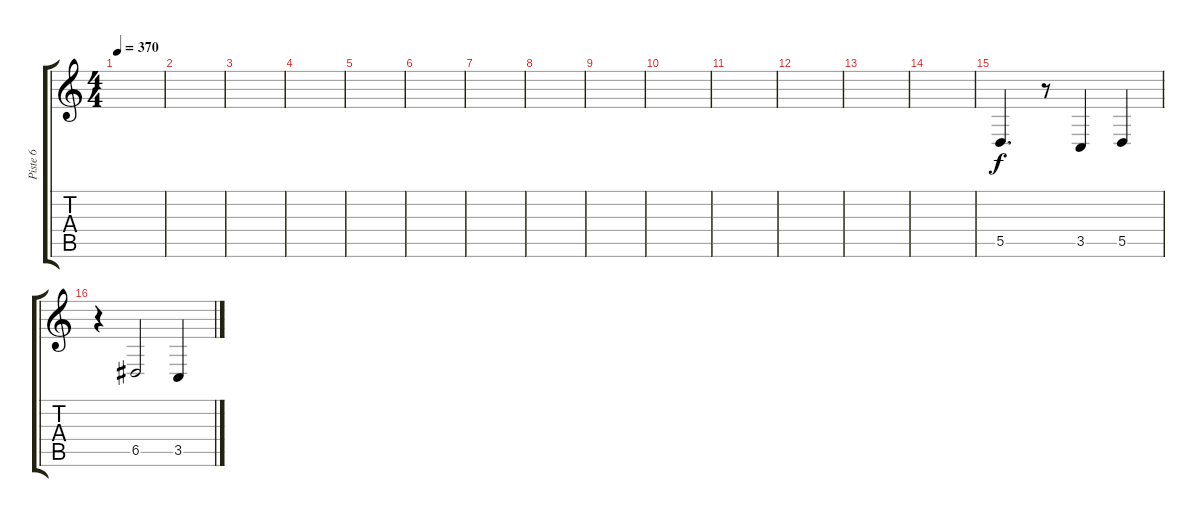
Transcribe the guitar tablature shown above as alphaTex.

\track ("Piste 6" "Piste 6") {instrument pizzicatostrings}
\staff {score tabs}
\tuning (E4 B3 G3 D3 A2 E2) {hide}
\ts (4 4)
\tempo 370
\clef g2
\ks c
|
|
|
|
|
|
|
|
|
|
|
|
|
|
5.5.4{d} r.8 3.5.4 5.5.4 |
r.4 6.5.2 3.5.4
